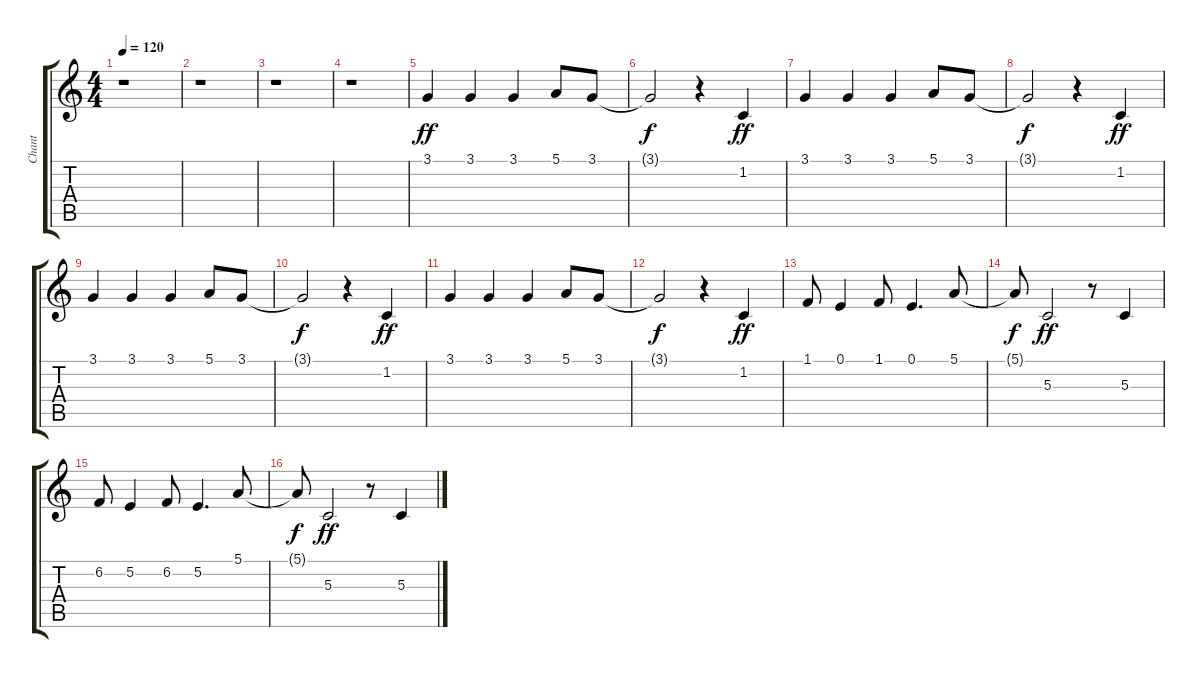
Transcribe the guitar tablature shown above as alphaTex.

\track ("Chant" "Chant") {instrument lead2sawtooth}
\staff {score tabs}
\tuning (E4 B3 G3 D3 A2 E2) {hide}
\ts (4 4)
\tempo 120
\clef g2
\ks c
r.1{dy f} |
r.1 |
r.1 |
r.1 |
3.1.4{dy ff} 3.1.4 3.1.4 5.1.8 3.1.8 |
3.1{t}.2{dy f} r.4 1.2.4{dy ff} |
3.1.4 3.1.4 3.1.4 5.1.8 3.1.8 |
3.1{t}.2{dy f} r.4 1.2.4{dy ff} |
3.1.4 3.1.4 3.1.4 5.1.8 3.1.8 |
3.1{t}.2{dy f} r.4 1.2.4{dy ff} |
3.1.4 3.1.4 3.1.4 5.1.8 3.1.8 |
3.1{t}.2{dy f} r.4 1.2.4{dy ff} |
1.1.8 0.1.4 1.1.8 0.1.4{d} 5.1.8 |
5.1{t}.8{dy f} 5.3.2{dy ff} r.8 5.3.4 |
6.2.8 5.2.4 6.2.8 5.2.4{d} 5.1.8 |
5.1{t}.8{dy f} 5.3.2{dy ff} r.8 5.3.4
